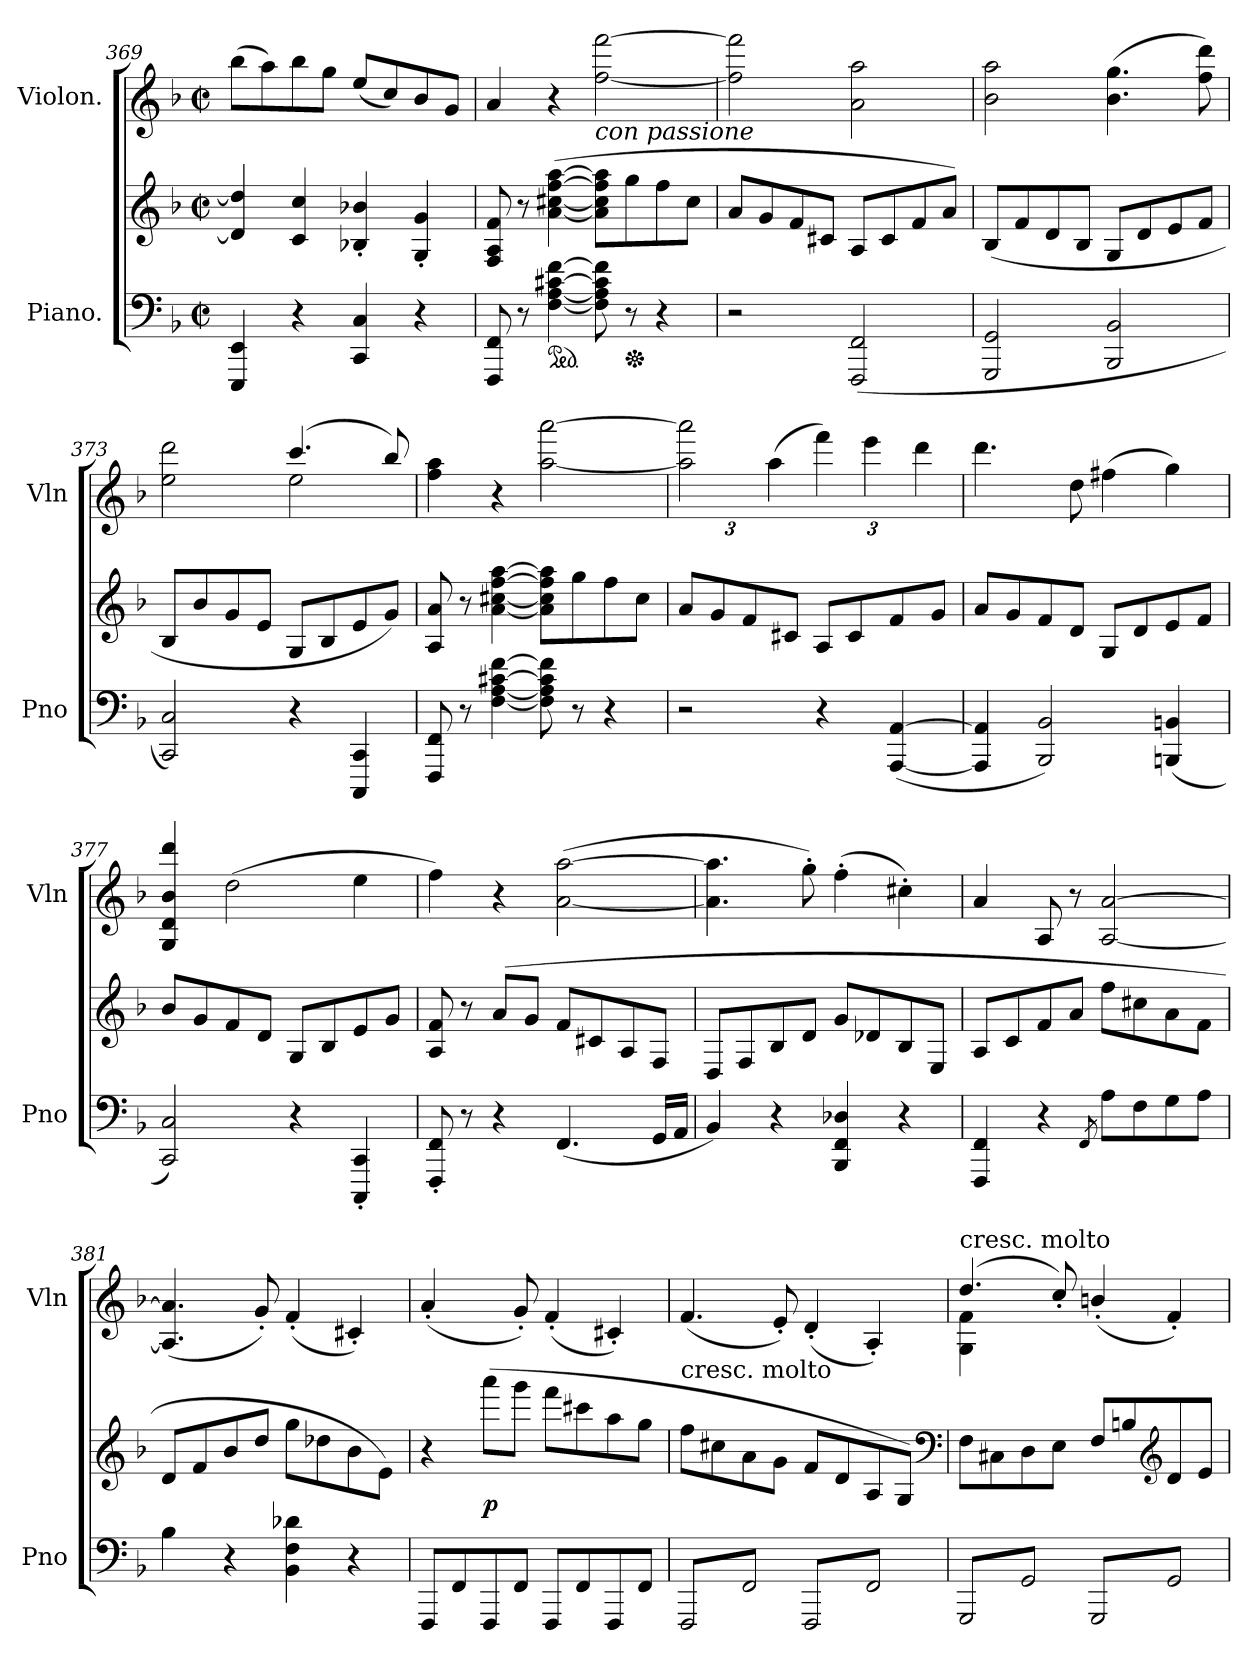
**kern	**kern	**dynam	**kern
*part2	*part2	*part2	*part1
*staff3	*staff2	*staff2/3	*staff1
*I"Piano.	*	*	*I"Violon.
*I'Pno	*	*	*I'Vln
*clefF4	*clefG2	*	*clefG2
*k[b-]	*k[b-]	*	*k[b-]
*M2/2	*M2/2	*	*M2/2
*met(c|)	*met(c|)	*	*met(c|)
=369	=369	=369	=369
4EEE/ 4EE/	4d]/ 4dd]/	.	(8bb-\L
.	.	.	8aa\)
4r	4c/ 4cc/	.	8bb-\
.	.	.	8gg\J
4CC/ 4C/	4B-X'/ 4b-X'/	.	(8ee/L
.	.	.	8cc/)
4r	4G'/ 4g'/	.	8b-/
.	.	.	8g/J
=370	=370	=370	=370
8FFF/ 8FF/	8F/ 8A/ 8f/	.	4a/
8r	8r	.	.
*ped	*	*	*
[4F\ [4A\ [4c#X\ [4f\	([4a\ [4cc#X\ [4ff\ [4aa\	.	4r
!	!	!	!LO:TX:b:i:t=con passione
8F]\ 8A]\ 8c#]\ 8f]\	8a]\ 8cc#]\ 8ff]\ 8aa]\L	.	[2ff\ [2fff\
*Xped	*	*	*
8r	8gg\	.	.
4r	8ff\	.	.
.	8cc#\J	.	.
=371	=371	=371	=371
2r	8a/L	.	2ff]\ 2fff]\
.	8g/	.	.
.	8f/	.	.
.	8c#X/J	.	.
(2FFF/ 2FF/	8A/L	.	2a\ 2aa\
.	8c#/	.	.
.	8f/	.	.
.	8a/J)	.	.
=372	=372	=372	=372
2GGG/ 2GG/	(8B-/L	.	2b-\ 2aa\
.	8f/	.	.
.	8d/	.	.
.	8B-/J	.	.
2BBB-/ 2BB-/	8G/L	.	(4.b-\ 4.gg\
.	8d/	.	.
.	8e/	.	.
.	8f/J	.	8ff\ 8ddd\)
=373	=373	=373	=373
*	*	*	*^
2CC/ 2C/)	8B-/L	.	2ee\ 2ddd\	2ryy
.	8b-/	.	.	.
.	8g/	.	.	.
.	8e/J	.	.	.
4r	8G/L	.	(4.ccc/	2ee\
.	8B-/	.	.	.
4CCC/ 4CC/	8e/	.	.	.
.	8g/J)	.	8bb-/)	.
*	*	*	*v	*v
=374	=374	=374	=374
8FFF/ 8FF/	8A/ 8a/	.	4ff\ 4aa\
8r	8r	.	.
[4F\ [4A\ [4c#X\ [4f\	[4a\ [4cc#X\ [4ff\ [4aa\	.	4r
8F]\ 8A]\ 8c#]\ 8f]\	8a]\ 8cc#]\ 8ff]\ 8aa]\L	.	[2aa\ [2aaa\
8r	8gg\	.	.
4r	8ff\	.	.
.	8cc#\J	.	.
=375	=375	=375	=375
*	*	*	*Xbrackettup
2r	8a/L	.	3aa]\ 3aaa]\
.	8g/	.	.
.	8f/	.	.
.	.	.	(6aa\
.	8c#X/J	.	.
4r	8A/L	.	6fff\)
.	8c#/	.	.
.	.	.	6eee\
([4AAA/ [4AA/	8f/	.	.
.	.	.	6ddd\
.	8g/J	.	.
=376	=376	=376	=376
4AAA]/ 4AA]/	8a/L	.	4.ddd\
.	8g/	.	.
2BBB-/ 2BB-/)	8f/	.	.
.	8d/J	.	8dd\
.	8G/L	.	(4ff#X\
.	8d/	.	.
(4BBBn/ 4BBn/	8e/	.	4gg\)
.	8f/J	.	.
=377	=377	=377	=377
2CC/ 2C/)	8b-/L	.	4G/ 4d/ 4b-/ 4ddd/
.	8g/	.	.
.	8f/	.	(2dd\
.	8d/J	.	.
4r	8G/L	.	.
.	8B-/	.	.
4CCC'/ 4CC'/	8e/	.	4ee\
.	8g/J	.	.
=378	=378	=378	=378
8FFF'/ 8FF'/	8A/ 8f/	.	4ff\)
8r	8r	.	.
4r	(>8a/L	.	4r
.	8g/J	.	.
(4.FF/	8f/L	.	([2a\ [2aa\
.	8c#X/	.	.
.	8A/	.	.
16GG/LL	8F/J	.	.
16AA/JJ	.	.	.
=379	=379	=379	=379
4BB-/)	8D/L	.	4.a]\ 4.aa]\
.	8F/	.	.
4r	8B-/	.	.
.	8d/J	.	8gg'\)
4BBB-/ 4FF/ 4D-X/	8g/L	.	(4ff'\
.	8d-X/	.	.
4r	8B-/	.	4cc#X'\)
.	8E/J	.	.
=380	=380	=380	=380
4FFF/ 4FF/	8A/L	.	4a/
.	8c/	.	.
4r	8f/	.	8A/
.	8a/J	.	8r
8qFF/	.	.	.
8A\L	8ff\L	.	[2A/ [2a/
8F\	8cc#X\	.	.
8G\	8a\	.	.
8A\J	8f\J	.	.
=381	=381	=381	=381
4B-\	8d/L	.	(>4.A]/ 4.a]/
.	8f/	.	.
4r	8b-/	.	.
.	8dd/J	.	8g'/)
4BB-\ 4F\ 4d-X\	8gg\L	.	(4f'/
.	8dd-X\	.	.
4r	8b-\	.	4c#X'/)
.	8e\J)	.	.
=382	=382	=382	=382
!	!	!	!LO:N:vis=4
8FFF/L	4r	.	(4.a'/
8FF/	.	.	.
8FFF/	(8aaa\L	p	.
8FF/J	8ggg\J	.	8g'/)
8FFF/L	8fff\L	.	(>4f'/
8FF/	8ccc#X\	.	.
8FFF/	8aa\	.	4c#X'/)
8FF/J	8gg\J	.	.
=383	=383	=383	=383
!	!LO:TX:t=cresc. molto	!	!
*tremolo	*	*	*
8FFF/L	8ff\L	.	(4.f/
8FF/	8cc#X\	.	.
8FFF/	8a\	.	.
8FF/J	8g\J	.	8e'/)
8FFF/L	8f/L	.	(4d'/
8FF/	8d/	.	.
8FFF/	8A/	.	4A'/)
8FF/J	8G/J)	.	.
*	*clefF4	*	*
=384	=384	=384	=384
*	*	*	*^
!	!	!	!LO:TX:t=cresc. molto	!
8GGG/L	8F\L	.	(4.dd/	4G\ 4f\
8GG/	8C#X\	.	.	.
8GGG/	8D\	.	.	2.ryy
8GG/J	8E\J	.	8cc'/)	.
8GGG/L	8F/L	.	(4bn'>/	.
8GG/	8Bn/	.	.	.
*	*clefG2	*	*	*
8GGG/	8d/	.	4f'/)	.
8GG/J	8e/J	.	.	.
*Xtremolo	*	*	*	*
.	.	.	.	.
.	.	.	.	.
*	*	*	*v	*v
=	=	=	=
*-	*-	*-	*-
